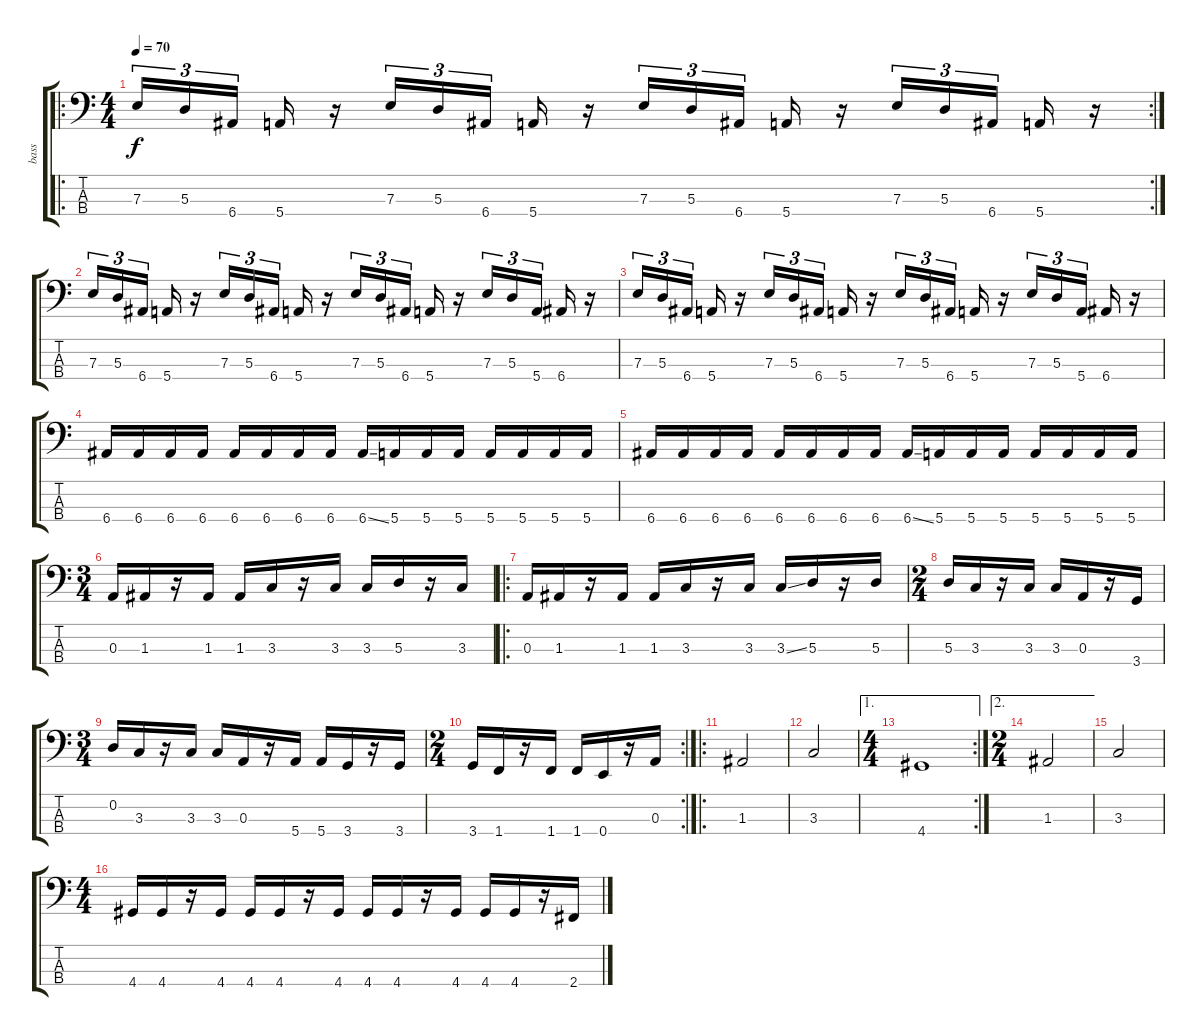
\track ("bass" "bass") {instrument electricbassfinger}
\staff {score tabs}
\tuning (G2 D2 A1 E1) {hide}
\ro
\rc 2
\ts (4 4)
\tempo 70
\clef f4
\ks c
7.3.16{tu (3 2) dy f} 5.3.16{tu (3 2)} 6.4.16{tu (3 2)} 5.4.16 r.16 7.3.16{tu (3 2)} 5.3.16{tu (3 2)} 6.4.16{tu (3 2)} 5.4.16 r.16 7.3.16{tu (3 2)} 5.3.16{tu (3 2)} 6.4.16{tu (3 2)} 5.4.16 r.16 7.3.16{tu (3 2)} 5.3.16{tu (3 2)} 6.4.16{tu (3 2)} 5.4.16 r.16 |
7.3.16{tu (3 2)} 5.3.16{tu (3 2)} 6.4.16{tu (3 2)} 5.4.16 r.16 7.3.16{tu (3 2)} 5.3.16{tu (3 2)} 6.4.16{tu (3 2)} 5.4.16 r.16 7.3.16{tu (3 2)} 5.3.16{tu (3 2)} 6.4.16{tu (3 2)} 5.4.16 r.16 7.3.16{tu (3 2)} 5.3.16{tu (3 2)} 5.4.16{tu (3 2)} 6.4.16 r.16 |
7.3.16{tu (3 2)} 5.3.16{tu (3 2)} 6.4.16{tu (3 2)} 5.4.16 r.16 7.3.16{tu (3 2)} 5.3.16{tu (3 2)} 6.4.16{tu (3 2)} 5.4.16 r.16 7.3.16{tu (3 2)} 5.3.16{tu (3 2)} 6.4.16{tu (3 2)} 5.4.16 r.16 7.3.16{tu (3 2)} 5.3.16{tu (3 2)} 5.4.16{tu (3 2)} 6.4.16 r.16 |
6.4.16 6.4.16 6.4.16 6.4.16 6.4.16 6.4.16 6.4.16 6.4.16 6.4{ss}.16 5.4.16 5.4.16 5.4.16 5.4.16 5.4.16 5.4.16 5.4.16 |
6.4.16 6.4.16 6.4.16 6.4.16 6.4.16 6.4.16 6.4.16 6.4.16 6.4{ss}.16 5.4.16 5.4.16 5.4.16 5.4.16 5.4.16 5.4.16 5.4.16 |
\ts (3 4)
0.3.16 1.3.16 r.16 1.3.16 1.3.16 3.3.16 r.16 3.3.16 3.3.16 5.3.16 r.16 3.3.16 |
\ro
0.3.16 1.3.16 r.16 1.3.16 1.3.16 3.3.16 r.16 3.3.16 3.3{ss}.16 5.3.16 r.16 5.3.16 |
\ts (2 4)
5.3.16 3.3.16 r.16 3.3.16 3.3.16 0.3.16 r.16 3.4.16 |
\ts (3 4)
0.2.16 3.3.16 r.16 3.3.16 3.3.16 0.3.16 r.16 5.4.16 5.4.16 3.4.16 r.16 3.4.16 |
\rc 2
\ts (2 4)
3.4.16 1.4.16 r.16 1.4.16 1.4.16 0.4.16 r.16 0.3.16 |
\ro
1.3.2 |
3.3.2 |
\ae 1
\rc 2
\ts (4 4)
4.4.1 |
\ae 2
\ts (2 4)
1.3.2 |
3.3.2 |
\ts (4 4)
4.4.16 4.4.16 r.16 4.4.16 4.4.16 4.4.16 r.16 4.4.16 4.4.16 4.4.16 r.16 4.4.16 4.4.16 4.4.16 r.16 2.4.16
